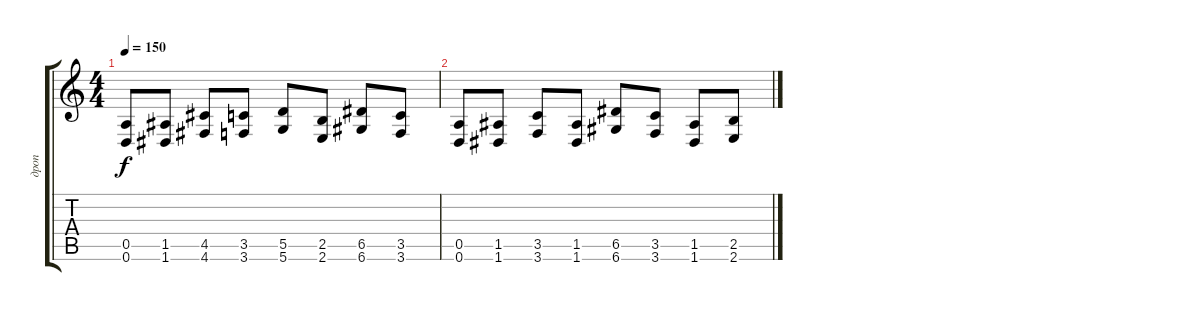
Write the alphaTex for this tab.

\track ("дроп" "дроп") {instrument distortionguitar}
\staff {score tabs}
\tuning (E4 B3 G3 D3 A2 D2) {hide}
\ts (4 4)
\tempo 150
\clef g2
\ks c
(0.5 0.6).8{dy f} (1.5 1.6).8 (4.5 4.6).8 (3.5 3.6).8 (5.5 5.6).8 (2.5 2.6).8 (6.5 6.6).8 (3.5 3.6).8 |
(0.5 0.6).8 (1.5 1.6).8 (3.5 3.6).8 (1.5 1.6).8 (6.5 6.6).8 (3.5 3.6).8 (1.5 1.6).8 (2.5 2.6).8
